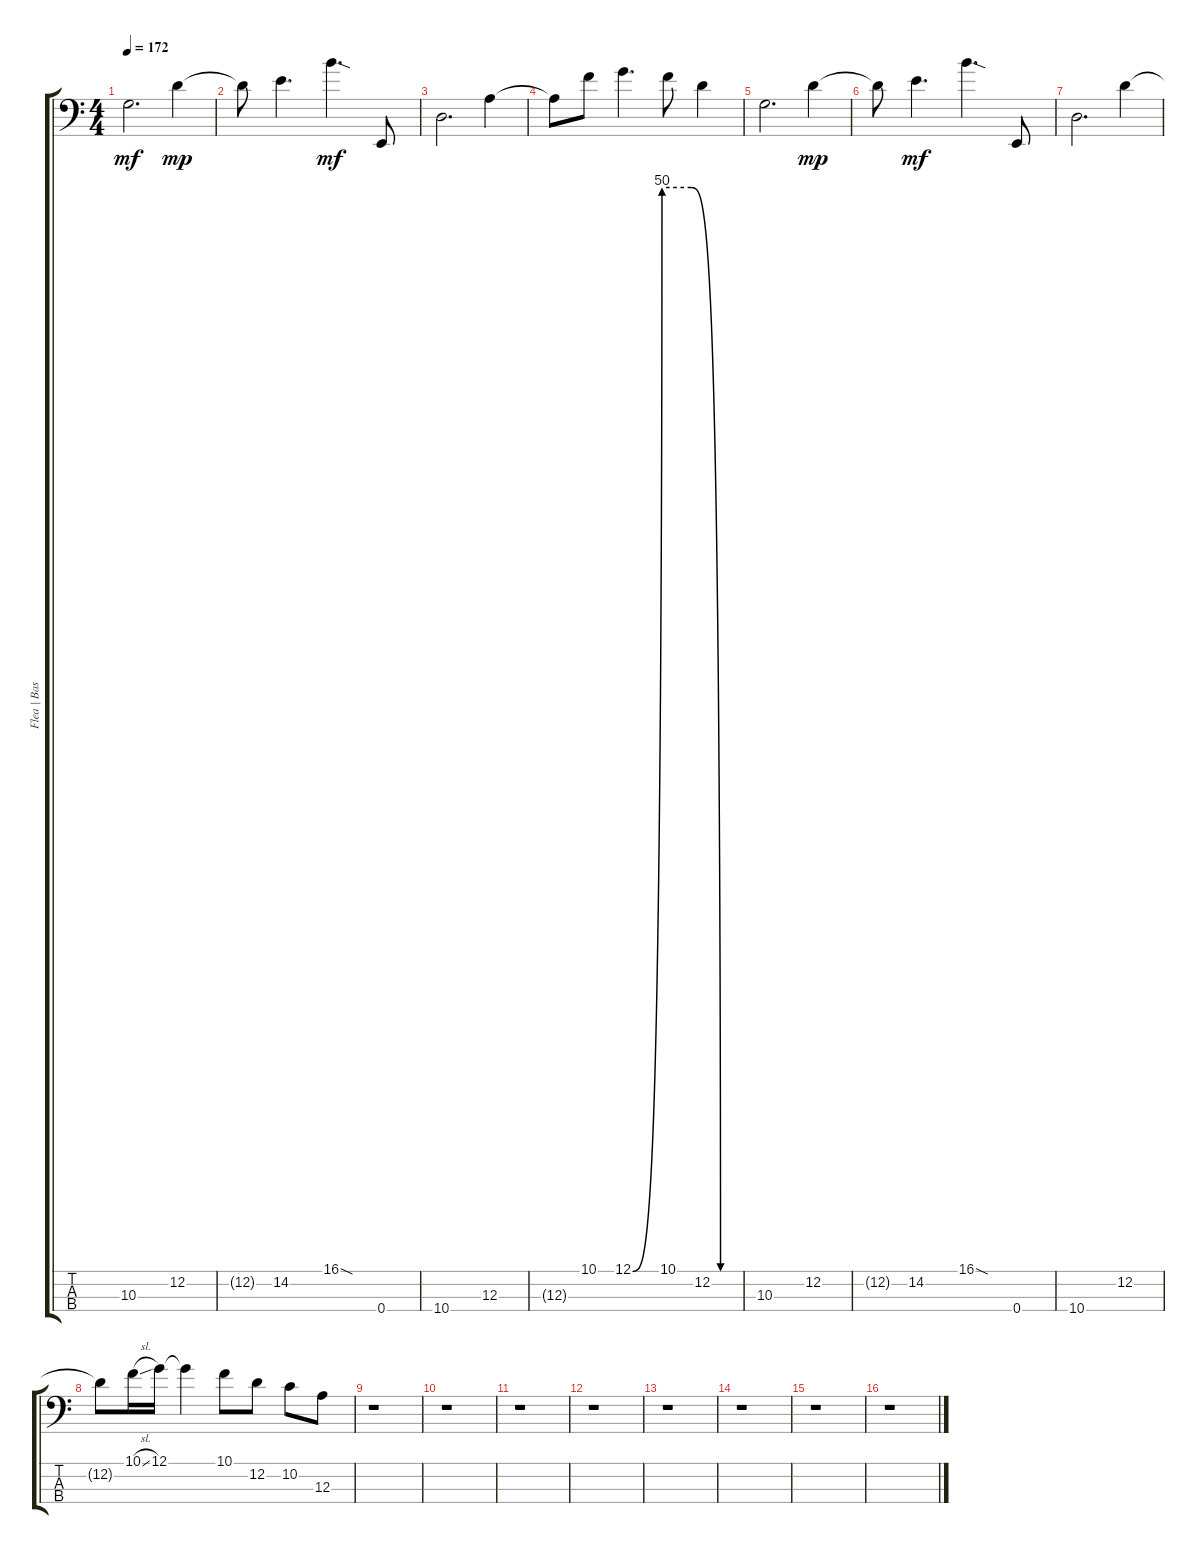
\track ("Flea | Bass" "Flea | Bas") {instrument electricbassfinger}
\staff {score tabs}
\tuning (G2 D2 A1 E1) {hide}
\ts (4 4)
\tempo 172
\clef f4
\ks c
10.3.2{d dy mf} 12.2.4{dy mp} |
12.2{t}.8 14.2.4{d} 16.1{sod}.4{d dy mf} 0.4.8 |
10.4.2{d} 12.3.4 |
12.3{t}.8 10.1.8 12.1{be (custom 0 0 75 200 150 200 225 0 300 0)}.4{d} 10.1.8 12.2.4 |
10.3.2{d} 12.2.4{dy mp} |
12.2{t}.8 14.2.4{d dy mf} 16.1{sod}.4{d} 0.4.8 |
10.4.2{d} 12.2.4 |
12.2{t}.8 10.1{sl}.16 12.1.16 12.1{t}.4 10.1.8 12.2.8 10.2.8 12.3.8 |
r.1 |
r.1 |
r.1 |
r.1 |
r.1 |
r.1 |
r.1 |
r.1
